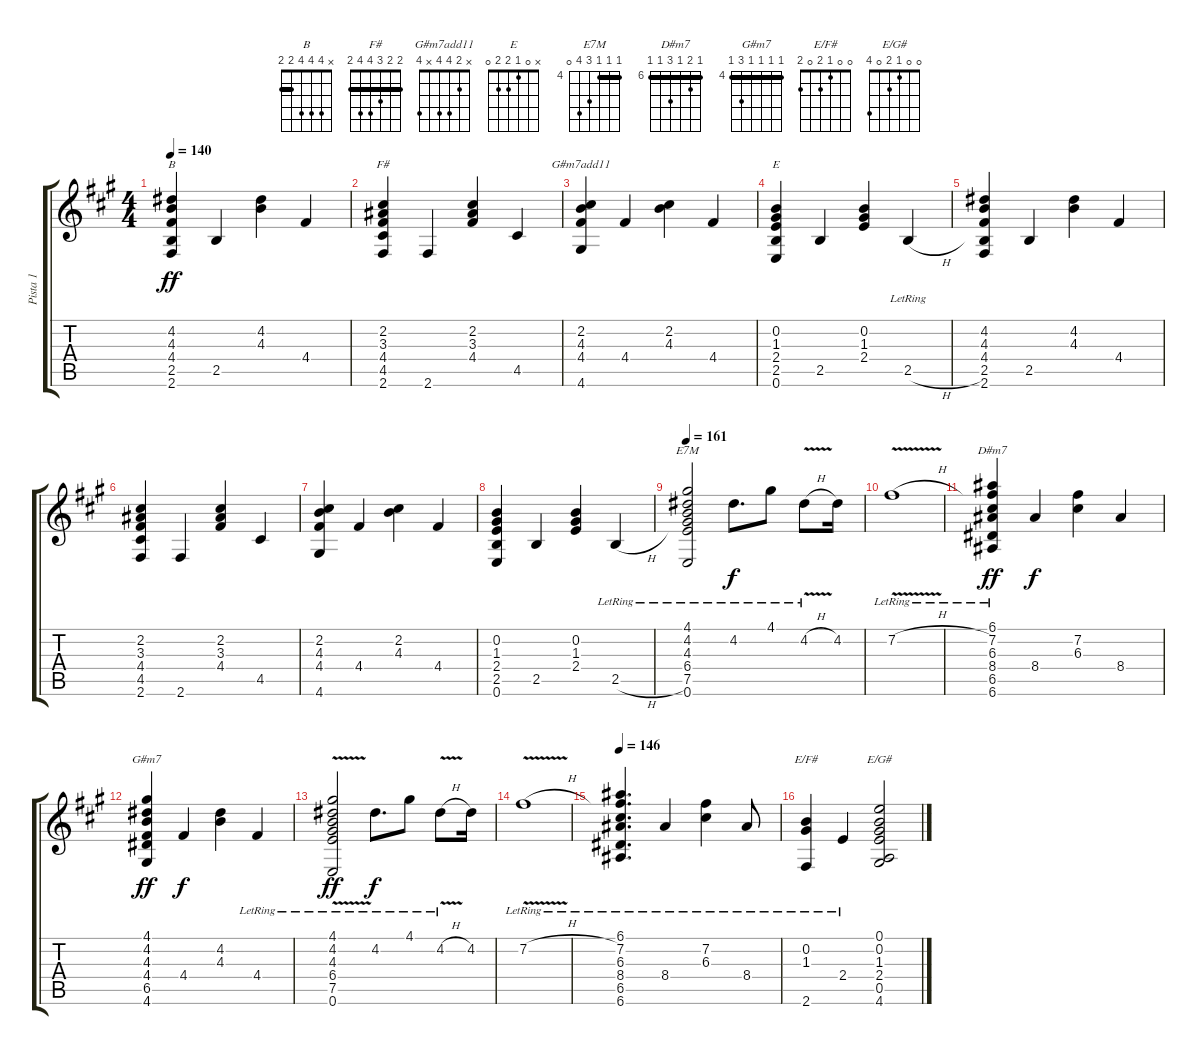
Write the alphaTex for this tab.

\track ("Pista 1" "Pista 1") {instrument acousticguitarnylon}
\staff {score tabs}
\tuning (E4 B3 G3 D3 A2 E2) {hide}
\chord ("B" x 4 4 4 2 2) {barre 2}
\chord ("F#" 2 2 3 4 4 2) {barre 2}
\chord ("G#m7add11" x 2 4 4 x 4)
\chord ("E" x 0 1 2 2 0)
\chord ("E7M" 4 4 4 6 7 0) {firstfret 4 barre 4}
\chord ("D#m7" 6 7 6 8 6 6) {firstfret 6 barre 6}
\chord ("G#m7" 4 4 4 4 6 4) {firstfret 4 barre 4}
\chord ("E/F#" 0 0 1 2 0 2)
\chord ("E/G#" 0 0 1 2 0 4)
\ts (4 4)
\tempo 140
\clef g2
\ks a
(4.2 4.3 4.4 2.5 2.6).4{ch "B" dy ff} 2.5.4 (4.2 4.3).4 4.4.4 |
(2.2 3.3 4.4 4.5 2.6).4{ch "F#"} 2.6.4 (2.2 3.3 4.4).4 4.5.4 |
(2.2 4.3 4.4 4.6).4{ch "G#m7add11"} 4.4.4 (2.2 4.3).4 4.4.4 |
(0.2 1.3 2.4 2.5 0.6).4{ch "E"} 2.5.4 (0.2 1.3 2.4).4 2.5{h lr}.4 |
(4.2 4.3 4.4 2.5 2.6).4 2.5.4 (4.2 4.3).4 4.4.4 |
(2.2 3.3 4.4 4.5 2.6).4 2.6.4 (2.2 3.3 4.4).4 4.5.4 |
(2.2 4.3 4.4 4.6).4 4.4.4 (2.2 4.3).4 4.4.4 |
(0.2 1.3 2.4 2.5 0.6).4 2.5.4 (0.2 1.3 2.4).4 2.5{h lr}.4 |
\tempo 161
(4.1{lr} 4.2 4.3 6.4 7.5 0.6).2{ch "E7M" volume 12 balance 11 instrument acousticguitarnylon} 4.2{lr}.8{d dy f} 4.1{lr}.8 4.2{v h lr}.8 4.2.16 |
7.2{v h lr}.1 |
(6.1 7.2 6.3 8.4 6.5 6.6{lr}).4{ch "D#m7" dy ff} 8.4.4{dy f} (7.2 6.3).4 8.4.4 |
(4.1 4.2 4.3 4.4 6.5 4.6).4{ch "G#m7" dy ff} 4.4.4{dy f} (4.2 4.3).4 4.4{lr}.4 |
(4.1{lr} 4.2 4.3 6.4 7.5 0.6{v}).2{dy ff} 4.2{lr}.8{d dy f} 4.1{lr}.8 4.2{v h lr}.8 4.2.16 |
7.2{v h lr}.1 |
\tempo 146
(6.1 7.2 6.3 8.4 6.5 6.6{lr}).4{d volume 11 balance 12 instrument acousticguitarnylon} 8.4{lr}.4 (7.2 6.3{lr}).4 8.4{lr}.8 |
(0.2 1.3 2.6{lr}).4{ch "E/F#"} 2.4{lr}.4 (0.1 0.2 1.3 2.4 0.5 4.6).2{ch "E/G#"}
